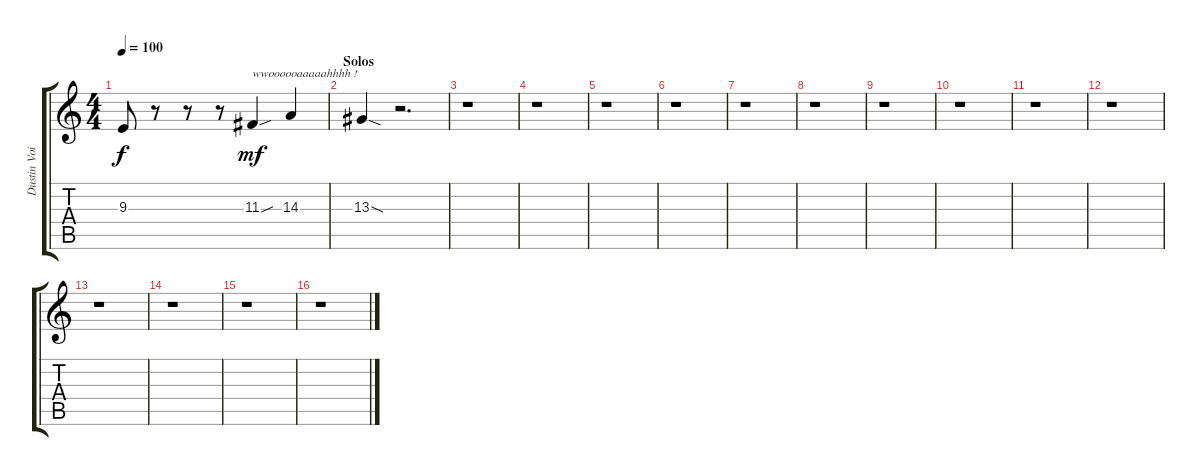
\track ("Dustin Voice" "Dustin Voi") {instrument tangoaccordion}
\staff {score tabs}
\tuning (E4 B3 G3 D3 A2 E2) {hide}
\ts (4 4)
\tempo 100
\clef g2
\ks c
9.3.8{dy f} r.8 r.8 r.8 11.3{sou}.4{txt "wwoooooaaaaahhhh !" dy mf} 14.3.4 |
\section ("" "Solos")
13.3{sod}.4 r.2{d} |
r.1 |
r.1 |
r.1 |
r.1 |
r.1 |
r.1 |
r.1 |
r.1 |
r.1 |
r.1 |
r.1 |
r.1 |
r.1 |
r.1
